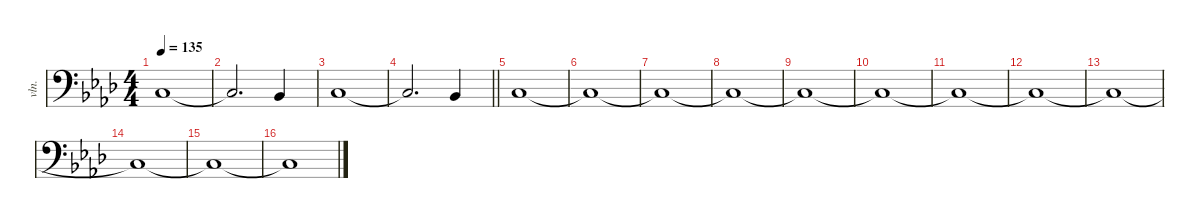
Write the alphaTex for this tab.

\defaultSystemsLayout 4
\hideDynamics
\bracketExtendMode nobrackets
\otherSystemsTrackNameOrientation horizontal
\track ("Synth" "vln.") {defaultSystemsLayout 8 instrument stringensemble1}
\staff {score}
\tuning (E4 B3 G3 D3 A2 E2)
\ts (4 4)
\tempo 135
\clef f4
\ks ab
3.5{acc forcenatural}.1{dy f beam Up} |
3.5{t acc forcenatural}.2{d beam Up} 1.5{acc b}.4{beam Up} |
3.5{acc forcenatural}.1{beam Up} |
\barLineRight lightlight
3.5{t acc forcenatural}.2{d beam Up} 1.5{acc b}.4{beam Up} |
3.5{acc forcenatural}.1{instrument stringensemble1 beam Up} |
3.5{t acc forcenatural}.1{beam Up} |
3.5{t acc forcenatural}.1{beam Up} |
3.5{t acc forcenatural}.1{beam Up} |
3.5{t acc forcenatural}.1{beam Up} |
3.5{t acc forcenatural}.1{beam Up} |
3.5{t acc forcenatural}.1{beam Up} |
3.5{t acc forcenatural}.1{beam Up} |
3.5{t acc forcenatural}.1{beam Up} |
3.5{t acc forcenatural}.1{beam Up} |
3.5{t acc forcenatural}.1{beam Up} |
3.5{t acc forcenatural}.1{beam Up}
